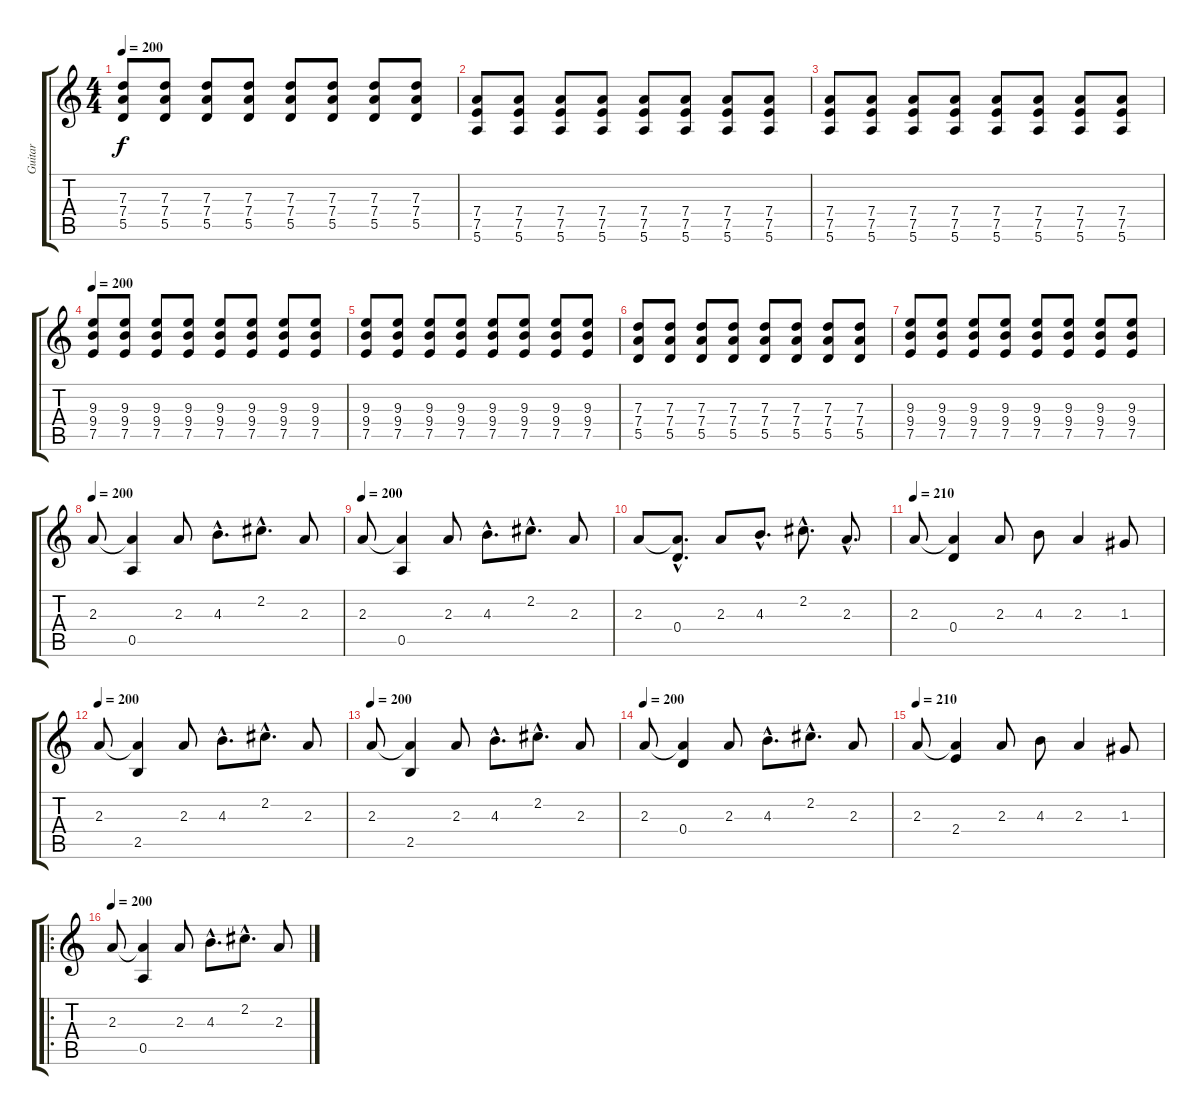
\track ("Guitar" "Guitar") {instrument overdrivenguitar}
\staff {score tabs}
\tuning (E4 B3 G3 D3 A2 E2) {hide}
\ts (4 4)
\tempo 200
\clef g2
\ks c
(7.3 7.4 5.5).8{dy f} (7.3 7.4 5.5).8 (7.3 7.4 5.5).8 (7.3 7.4 5.5).8 (7.3 7.4 5.5).8 (7.3 7.4 5.5).8 (7.3 7.4 5.5).8 (7.3 7.4 5.5).8 |
(7.4 7.5 5.6).8 (7.4 7.5 5.6).8 (7.4 7.5 5.6).8 (7.4 7.5 5.6).8 (7.4 7.5 5.6).8 (7.4 7.5 5.6).8 (7.4 7.5 5.6).8 (7.4 7.5 5.6).8 |
(7.4 7.5 5.6).8 (7.4 7.5 5.6).8 (7.4 7.5 5.6).8 (7.4 7.5 5.6).8 (7.4 7.5 5.6).8 (7.4 7.5 5.6).8 (7.4 7.5 5.6).8 (7.4 7.5 5.6).8 |
\tempo 200
(9.3 9.4 7.5).8 (9.3 9.4 7.5).8 (9.3 9.4 7.5).8 (9.3 9.4 7.5).8 (9.3 9.4 7.5).8 (9.3 9.4 7.5).8 (9.3 9.4 7.5).8 (9.3 9.4 7.5).8 |
(9.3 9.4 7.5).8 (9.3 9.4 7.5).8 (9.3 9.4 7.5).8 (9.3 9.4 7.5).8 (9.3 9.4 7.5).8 (9.3 9.4 7.5).8 (9.3 9.4 7.5).8 (9.3 9.4 7.5).8 |
(7.3 7.4 5.5).8 (7.3 7.4 5.5).8 (7.3 7.4 5.5).8 (7.3 7.4 5.5).8 (7.3 7.4 5.5).8 (7.3 7.4 5.5).8 (7.3 7.4 5.5).8 (7.3 7.4 5.5).8 |
(9.3 9.4 7.5).8 (9.3 9.4 7.5).8 (9.3 9.4 7.5).8 (9.3 9.4 7.5).8 (9.3 9.4 7.5).8 (9.3 9.4 7.5).8 (9.3 9.4 7.5).8 (9.3 9.4 7.5).8 |
\tempo 200
2.3.8 (2.3{t} 0.5).4 2.3.8 4.3{hac}.8{d} 2.2{hac}.8{d} 2.3.8 |
\tempo 200
2.3.8 (2.3{t} 0.5).4 2.3.8 4.3{hac}.8{d} 2.2{hac}.8{d} 2.3.8 |
2.3.8 (2.3{hac t} 0.4{hac}).8{d} 2.3.8 4.3{hac}.8{d} 2.2{hac}.8{d} 2.3{hac}.8{d} |
\tempo 210
2.3.8 (2.3{t} 0.4).4 2.3.8 4.3.8 2.3.4 1.3.8 |
\tempo 200
2.3.8 (2.3{t} 2.5).4 2.3.8 4.3{hac}.8{d} 2.2{hac}.8{d} 2.3.8 |
\tempo 200
2.3.8 (2.3{t} 2.5).4 2.3.8 4.3{hac}.8{d} 2.2{hac}.8{d} 2.3.8 |
\tempo 200
2.3.8 (2.3{t} 0.4).4 2.3.8 4.3{hac}.8{d} 2.2{hac}.8{d} 2.3.8 |
\tempo 210
2.3.8 (2.3{t} 2.4).4 2.3.8 4.3.8 2.3.4 1.3.8 |
\ro
\tempo 200
2.3.8 (2.3{t} 0.5).4 2.3.8 4.3{hac}.8{d} 2.2{hac}.8{d} 2.3.8
